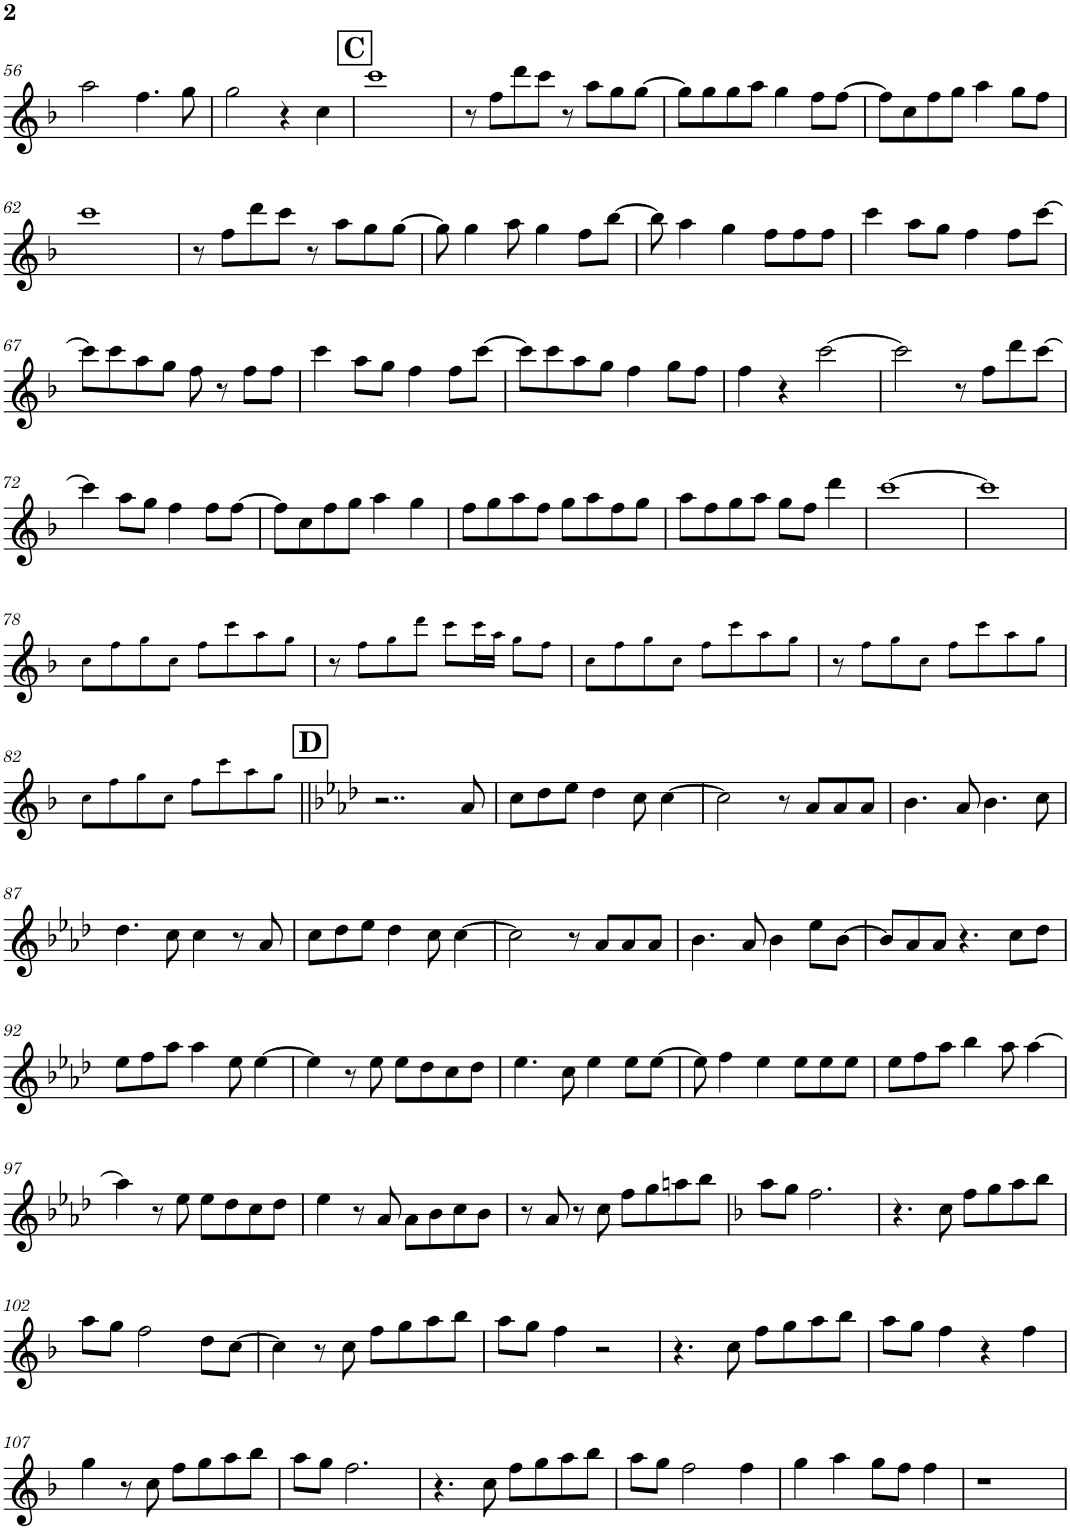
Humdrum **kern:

**kern
*part1
*staff1
*I"Piano
*I'Pno.
!!LO:PB:g=z
*clefG2
*k[b-]
*M4/4
=56
2aa\
4.ff\
8gg\
=57
2gg\
4r
4cc\
!!LO:REH:place=s1:a:B:cj:fs=14:t=C
=58
1ccc
=59
8r
8ff\L
8ddd\
8ccc\J
8r
8aa\L
8gg\
[8gg\J
=60
8gg\L]
8gg\
8gg\
8aa\J
4gg\
8ff\L
[8ff\J
=61
8ff\L]
8cc\
8ff\
8gg\J
4aa\
8gg\L
8ff\J
!!LO:LB:g=z
=62
1ccc
=63
8r
8ff\L
8ddd\
8ccc\J
8r
8aa\L
8gg\
[8gg\J
=64
8gg\]
4gg\
8aa\
4gg\
8ff\L
[8bb-\J
=65
8bb-\]
4aa\
4gg\
8ff\L
8ff\
8ff\J
=66
4ccc\
8aa\L
8gg\J
4ff\
8ff\L
[8ccc\J
!!LO:LB:g=z
=67
8ccc\L]
8ccc\
8aa\
8gg\J
8ff\
8r
8ff\L
8ff\J
=68
4ccc\
8aa\L
8gg\J
4ff\
8ff\L
[8ccc\J
=69
8ccc\L]
8ccc\
8aa\
8gg\J
4ff\
8gg\L
8ff\J
=70
4ff\
4r
[2ccc\
=71
2ccc\]
8r
8ff\L
8ddd\
[8ccc\J
!!LO:LB:g=z
=72
4ccc\]
8aa\L
8gg\J
4ff\
8ff\L
[8ff\J
=73
8ff\L]
8cc\
8ff\
8gg\J
4aa\
4gg\
=74
8ff\L
8gg\
8aa\
8ff\J
8gg\L
8aa\
8ff\
8gg\J
=75
8aa\L
8ff\
8gg\
8aa\J
8gg\L
8ff\J
4ddd\
=76
[1ccc
=77
1ccc]
!!LO:LB:g=z
=78
8cc!\L
8ff!\
8gg!\
8cc!\J
8ff!\L
8ccc!\
8aa!\
8gg!\J
=79
8r
8ff!\L
8gg!\
8ddd!\J
8ccc!\L
16ccc!\L
16aa!\JJ
8gg!\L
8ff!\J
=80
8cc!\L
8ff!\
8gg!\
8cc!\J
8ff!\L
8ccc!\
8aa!\
8gg!\J
=81
8r
8ff!\L
8gg!\
8cc!\J
8ff!\L
8ccc!\
8aa!\
8gg!\J
!!LO:LB:g=z
=82
8cc!\L
8ff!\
8gg!\
8cc!\J
8ff!\L
8ccc!\
8aa!\
8gg!\J
!!LO:REH:place=s1:a:B:cj:fs=14:t=D
=83||
*k[b-e-a-d-]
2..r
8a-/
=84
8cc\L
8dd-\
8ee-\J
4dd-\
8cc\
[4cc\
=85
2cc\]
8r
8a-/L
8a-/
8a-/J
=86
4.b-\
8a-/
4.b-\
8cc\
!!LO:LB:g=z
=87
4.dd-\
8cc\
4cc\
8r
8a-/
=88
8cc\L
8dd-\
8ee-\J
4dd-\
8cc\
[4cc\
=89
2cc\]
8r
8a-/L
8a-/
8a-/J
=90
4.b-\
8a-/
4b-\
8ee-\L
[8b-\J
=91
8b-/L]
8a-/
8a-/J
4.r
8cc\L
8dd-\J
!!LO:LB:g=z
=92
8ee-\L
8ff\
8aa-\J
4aa-\
8ee-\
[4ee-\
=93
4ee-\]
8r
8ee-\
8ee-\L
8dd-\
8cc\
8dd-\J
=94
4.ee-\
8cc\
4ee-\
8ee-\L
[8ee-\J
=95
8ee-\]
4ff\
4ee-\
8ee-\L
8ee-\
8ee-\J
=96
8ee-\L
8ff\
8aa-\J
4bb-\
8aa-\
[4aa-\
!!LO:LB:g=z
=97
4aa-\]
8r
8ee-\
8ee-\L
8dd-\
8cc\
8dd-\J
=98
4ee-\
8r
8a-/
8a-\L
8b-\
8cc\
8b-\J
=99
8r
8a-/
8r
8cc\
8ff\L
8gg\
8aan\
8bb-\J
=100
*k[b-]
8aa\L
8gg\J
2.ff\
=101
4.r
8cc\
8ff\L
8gg\
8aa\
8bb-\J
!!LO:LB:g=z
=102
8aa\L
8gg\J
2ff\
8dd\L
[8cc\J
=103
4cc\]
8r
8cc\
8ff\L
8gg\
8aa\
8bb-\J
=104
8aa\L
8gg\J
4ff\
2r
=105
4.r
8cc\
8ff\L
8gg\
8aa\
8bb-\J
=106
8aa\L
8gg\J
4ff\
4r
4ff\
!!LO:LB:g=z
=107
4gg\
8r
8cc\
8ff\L
8gg\
8aa\
8bb-\J
=108
8aa\L
8gg\J
2.ff\
=109
4.r
8cc\
8ff\L
8gg\
8aa\
8bb-\J
=110
8aa\L
8gg\J
2ff\
4ff\
=111
4gg\
4aa\
8gg\L
8ff\J
4ff\
=112
1r
=
*-
